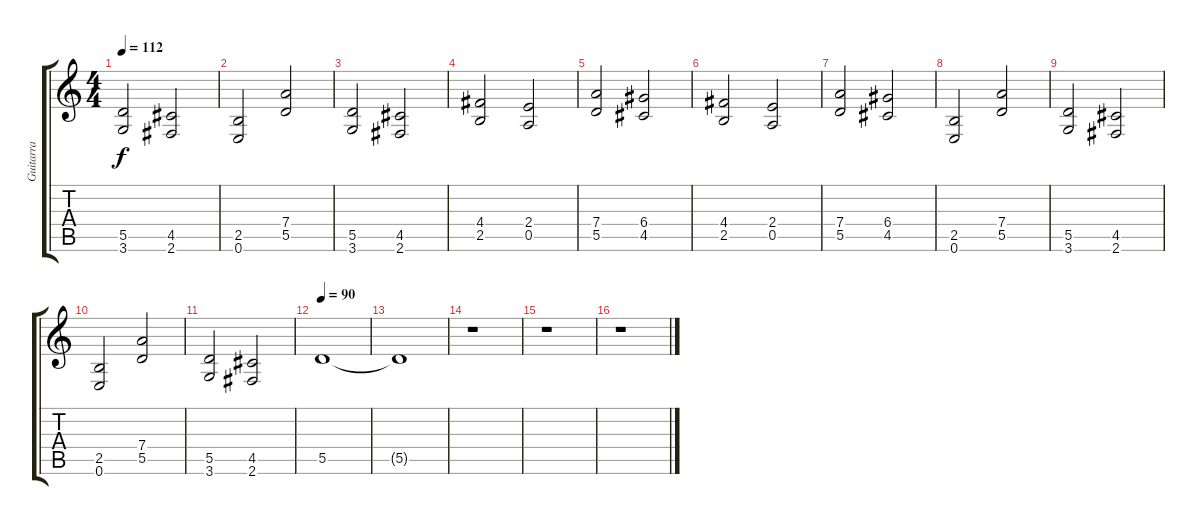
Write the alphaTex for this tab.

\track ("Guitarra" "Guitarra") {instrument distortionguitar}
\staff {score tabs}
\tuning (E4 B3 G3 D3 A2 E2) {hide}
\ts (4 4)
\tempo 112
\clef g2
\ks c
(5.5 3.6).2{dy f} (4.5 2.6).2 |
(2.5 0.6).2 (7.4 5.5).2 |
(5.5 3.6).2 (4.5 2.6).2 |
(4.4 2.5).2 (2.4 0.5).2 |
(7.4 5.5).2 (6.4 4.5).2 |
(4.4 2.5).2 (2.4 0.5).2 |
(7.4 5.5).2 (6.4 4.5).2 |
(2.5 0.6).2 (7.4 5.5).2 |
(5.5 3.6).2 (4.5 2.6).2 |
(2.5 0.6).2 (7.4 5.5).2 |
(5.5 3.6).2 (4.5 2.6).2 |
\tempo 90
5.5.1{volume 4} |
5.5{t}.1 |
r.1 |
r.1 |
r.1
